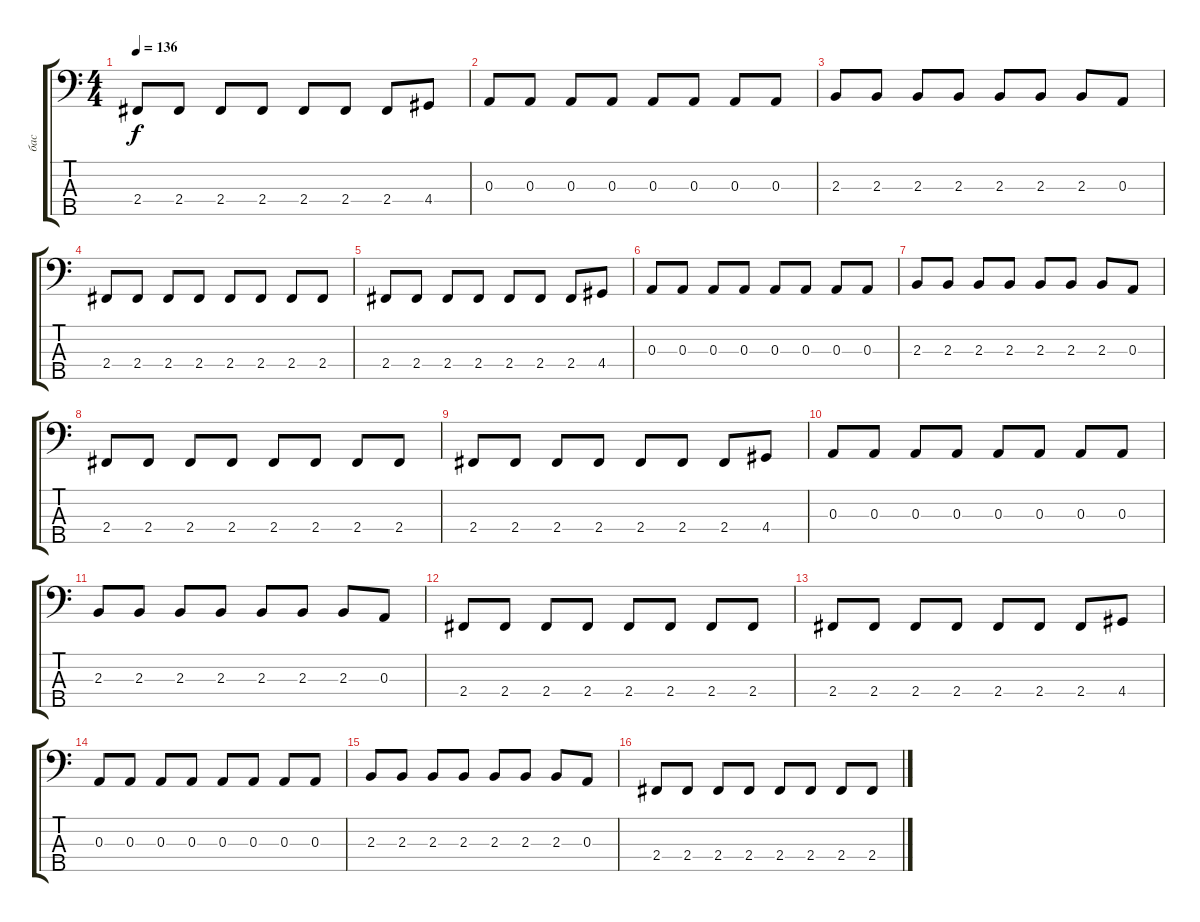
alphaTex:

\track ("бас" "бас") {instrument electricbassfinger}
\staff {score tabs}
\tuning (G2 D2 A1 E1 B0) {hide}
\ts (4 4)
\tempo 136
\clef f4
\ks c
2.4.8{dy f} 2.4.8 2.4.8 2.4.8 2.4.8 2.4.8 2.4.8 4.4.8 |
0.3.8 0.3.8 0.3.8 0.3.8 0.3.8 0.3.8 0.3.8 0.3.8 |
2.3.8 2.3.8 2.3.8 2.3.8 2.3.8 2.3.8 2.3.8 0.3.8 |
2.4.8 2.4.8 2.4.8 2.4.8 2.4.8 2.4.8 2.4.8 2.4.8 |
2.4.8 2.4.8 2.4.8 2.4.8 2.4.8 2.4.8 2.4.8 4.4.8 |
0.3.8 0.3.8 0.3.8 0.3.8 0.3.8 0.3.8 0.3.8 0.3.8 |
2.3.8 2.3.8 2.3.8 2.3.8 2.3.8 2.3.8 2.3.8 0.3.8 |
2.4.8 2.4.8 2.4.8 2.4.8 2.4.8 2.4.8 2.4.8 2.4.8 |
2.4.8 2.4.8 2.4.8 2.4.8 2.4.8 2.4.8 2.4.8 4.4.8 |
0.3.8 0.3.8 0.3.8 0.3.8 0.3.8 0.3.8 0.3.8 0.3.8 |
2.3.8 2.3.8 2.3.8 2.3.8 2.3.8 2.3.8 2.3.8 0.3.8 |
2.4.8 2.4.8 2.4.8 2.4.8 2.4.8 2.4.8 2.4.8 2.4.8 |
2.4.8 2.4.8 2.4.8 2.4.8 2.4.8 2.4.8 2.4.8 4.4.8 |
0.3.8 0.3.8 0.3.8 0.3.8 0.3.8 0.3.8 0.3.8 0.3.8 |
2.3.8 2.3.8 2.3.8 2.3.8 2.3.8 2.3.8 2.3.8 0.3.8 |
2.4.8 2.4.8 2.4.8 2.4.8 2.4.8 2.4.8 2.4.8 2.4.8
